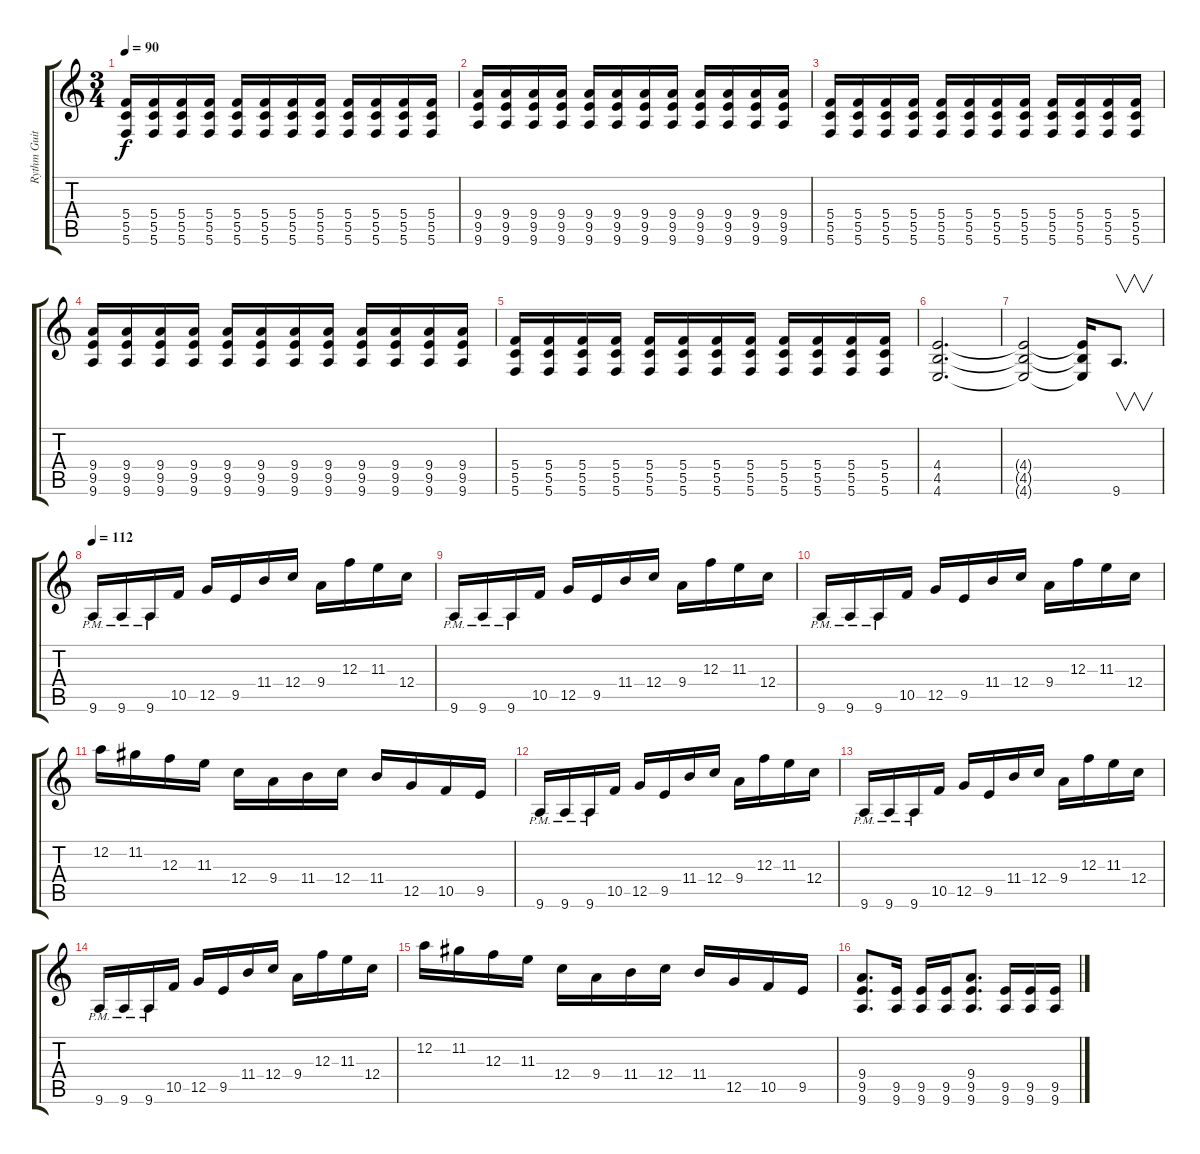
\track ("Rythm Guitar" "Rythm Guit") {instrument distortionguitar}
\staff {score tabs}
\tuning (D4 A3 F3 C3 G2 C2) {hide}
\ts (3 4)
\tempo 90
\clef g2
\ks c
(5.4 5.5 5.6).16{dy f} (5.4 5.5 5.6).16 (5.4 5.5 5.6).16 (5.4 5.5 5.6).16 (5.4 5.5 5.6).16 (5.4 5.5 5.6).16 (5.4 5.5 5.6).16 (5.4 5.5 5.6).16 (5.4 5.5 5.6).16 (5.4 5.5 5.6).16 (5.4 5.5 5.6).16 (5.4 5.5 5.6).16 |
(9.4 9.5 9.6).16 (9.4 9.5 9.6).16 (9.4 9.5 9.6).16 (9.4 9.5 9.6).16 (9.4 9.5 9.6).16 (9.4 9.5 9.6).16 (9.4 9.5 9.6).16 (9.4 9.5 9.6).16 (9.4 9.5 9.6).16 (9.4 9.5 9.6).16 (9.4 9.5 9.6).16 (9.4 9.5 9.6).16 |
(5.4 5.5 5.6).16 (5.4 5.5 5.6).16 (5.4 5.5 5.6).16 (5.4 5.5 5.6).16 (5.4 5.5 5.6).16 (5.4 5.5 5.6).16 (5.4 5.5 5.6).16 (5.4 5.5 5.6).16 (5.4 5.5 5.6).16 (5.4 5.5 5.6).16 (5.4 5.5 5.6).16 (5.4 5.5 5.6).16 |
(9.4 9.5 9.6).16 (9.4 9.5 9.6).16 (9.4 9.5 9.6).16 (9.4 9.5 9.6).16 (9.4 9.5 9.6).16 (9.4 9.5 9.6).16 (9.4 9.5 9.6).16 (9.4 9.5 9.6).16 (9.4 9.5 9.6).16 (9.4 9.5 9.6).16 (9.4 9.5 9.6).16 (9.4 9.5 9.6).16 |
(5.4 5.5 5.6).16 (5.4 5.5 5.6).16 (5.4 5.5 5.6).16 (5.4 5.5 5.6).16 (5.4 5.5 5.6).16 (5.4 5.5 5.6).16 (5.4 5.5 5.6).16 (5.4 5.5 5.6).16 (5.4 5.5 5.6).16 (5.4 5.5 5.6).16 (5.4 5.5 5.6).16 (5.4 5.5 5.6).16 |
(4.4 4.5 4.6).2{d} |
(4.4{t} 4.5{t} 4.6{t}).2 (4.4{t} 4.5{t} 4.6{t}).16 9.6.8{v d} |
\tempo 100
\tempo 112
9.6{pm}.16 9.6{pm}.16 9.6{pm}.16 10.5.16 12.5.16 9.5.16 11.4.16 12.4.16 9.4.16 12.3.16 11.3.16 12.4.16 |
9.6{pm}.16 9.6{pm}.16 9.6{pm}.16 10.5.16 12.5.16 9.5.16 11.4.16 12.4.16 9.4.16 12.3.16 11.3.16 12.4.16 |
9.6{pm}.16 9.6{pm}.16 9.6{pm}.16 10.5.16 12.5.16 9.5.16 11.4.16 12.4.16 9.4.16 12.3.16 11.3.16 12.4.16 |
12.2.16 11.2.16 12.3.16 11.3.16 12.4.16 9.4.16 11.4.16 12.4.16 11.4.16 12.5.16 10.5.16 9.5.16 |
9.6{pm}.16 9.6{pm}.16 9.6{pm}.16 10.5.16 12.5.16 9.5.16 11.4.16 12.4.16 9.4.16 12.3.16 11.3.16 12.4.16 |
9.6{pm}.16 9.6{pm}.16 9.6{pm}.16 10.5.16 12.5.16 9.5.16 11.4.16 12.4.16 9.4.16 12.3.16 11.3.16 12.4.16 |
9.6{pm}.16 9.6{pm}.16 9.6{pm}.16 10.5.16 12.5.16 9.5.16 11.4.16 12.4.16 9.4.16 12.3.16 11.3.16 12.4.16 |
12.2.16 11.2.16 12.3.16 11.3.16 12.4.16 9.4.16 11.4.16 12.4.16 11.4.16 12.5.16 10.5.16 9.5.16 |
(9.4 9.5 9.6).8{d} (9.5 9.6).16 (9.5 9.6).16 (9.5 9.6).16 (9.4 9.5 9.6).8{d} (9.5 9.6).16 (9.5 9.6).16 (9.5 9.6).16
